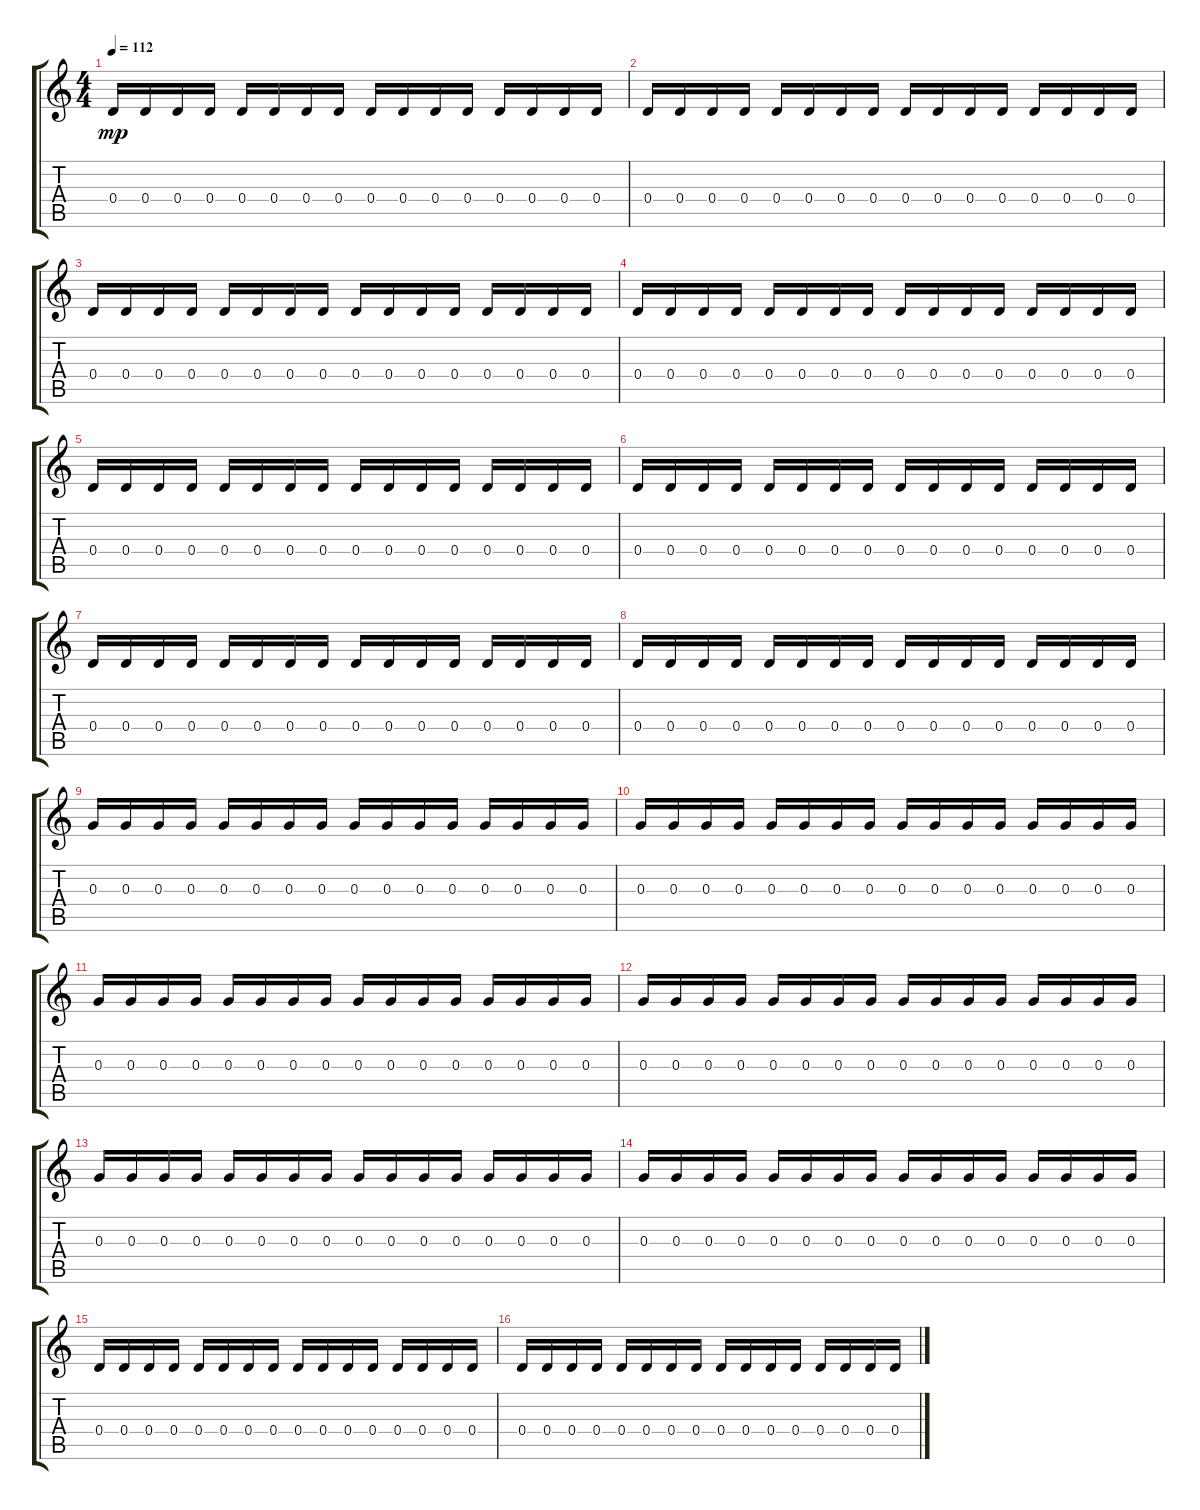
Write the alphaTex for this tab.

\track "" {instrument electricguitarmuted}
\staff {score tabs}
\tuning (E4 B3 G3 D3 A2 E2) {hide}
\ts (4 4)
\tempo 112
\clef g2
\ks c
0.4.16{dy mp volume 8} 0.4.16 0.4.16 0.4.16 0.4.16 0.4.16 0.4.16 0.4.16 0.4.16 0.4.16 0.4.16 0.4.16 0.4.16 0.4.16 0.4.16 0.4.16 |
0.4.16 0.4.16 0.4.16 0.4.16 0.4.16 0.4.16 0.4.16 0.4.16 0.4.16 0.4.16 0.4.16 0.4.16 0.4.16 0.4.16 0.4.16 0.4.16 |
0.4.16 0.4.16 0.4.16 0.4.16 0.4.16 0.4.16 0.4.16 0.4.16 0.4.16 0.4.16 0.4.16 0.4.16 0.4.16 0.4.16 0.4.16 0.4.16 |
0.4.16 0.4.16 0.4.16 0.4.16 0.4.16 0.4.16 0.4.16 0.4.16 0.4.16 0.4.16 0.4.16 0.4.16 0.4.16 0.4.16 0.4.16 0.4.16 |
0.4.16 0.4.16 0.4.16 0.4.16 0.4.16 0.4.16 0.4.16 0.4.16 0.4.16 0.4.16 0.4.16 0.4.16 0.4.16 0.4.16 0.4.16 0.4.16 |
0.4.16 0.4.16 0.4.16 0.4.16 0.4.16 0.4.16 0.4.16 0.4.16 0.4.16 0.4.16 0.4.16 0.4.16 0.4.16 0.4.16 0.4.16 0.4.16 |
0.4.16 0.4.16 0.4.16 0.4.16 0.4.16 0.4.16 0.4.16 0.4.16 0.4.16 0.4.16 0.4.16 0.4.16 0.4.16 0.4.16 0.4.16 0.4.16 |
0.4.16 0.4.16 0.4.16 0.4.16 0.4.16 0.4.16 0.4.16 0.4.16 0.4.16 0.4.16 0.4.16 0.4.16 0.4.16 0.4.16 0.4.16 0.4.16 |
0.3.16 0.3.16 0.3.16 0.3.16 0.3.16 0.3.16 0.3.16 0.3.16 0.3.16 0.3.16 0.3.16 0.3.16 0.3.16 0.3.16 0.3.16 0.3.16 |
0.3.16 0.3.16 0.3.16 0.3.16 0.3.16 0.3.16 0.3.16 0.3.16 0.3.16 0.3.16 0.3.16 0.3.16 0.3.16 0.3.16 0.3.16 0.3.16 |
0.3.16 0.3.16 0.3.16 0.3.16 0.3.16 0.3.16 0.3.16 0.3.16 0.3.16 0.3.16 0.3.16 0.3.16 0.3.16 0.3.16 0.3.16 0.3.16 |
0.3.16 0.3.16 0.3.16 0.3.16 0.3.16 0.3.16 0.3.16 0.3.16 0.3.16 0.3.16 0.3.16 0.3.16 0.3.16 0.3.16 0.3.16 0.3.16 |
0.3.16 0.3.16 0.3.16 0.3.16 0.3.16 0.3.16 0.3.16 0.3.16 0.3.16 0.3.16 0.3.16 0.3.16 0.3.16 0.3.16 0.3.16 0.3.16 |
0.3.16 0.3.16 0.3.16 0.3.16 0.3.16 0.3.16 0.3.16 0.3.16 0.3.16 0.3.16 0.3.16 0.3.16 0.3.16 0.3.16 0.3.16 0.3.16 |
0.4.16 0.4.16 0.4.16 0.4.16 0.4.16 0.4.16 0.4.16 0.4.16 0.4.16 0.4.16 0.4.16 0.4.16 0.4.16 0.4.16 0.4.16 0.4.16 |
0.4.16 0.4.16 0.4.16 0.4.16 0.4.16 0.4.16 0.4.16 0.4.16 0.4.16 0.4.16 0.4.16 0.4.16 0.4.16 0.4.16 0.4.16 0.4.16
